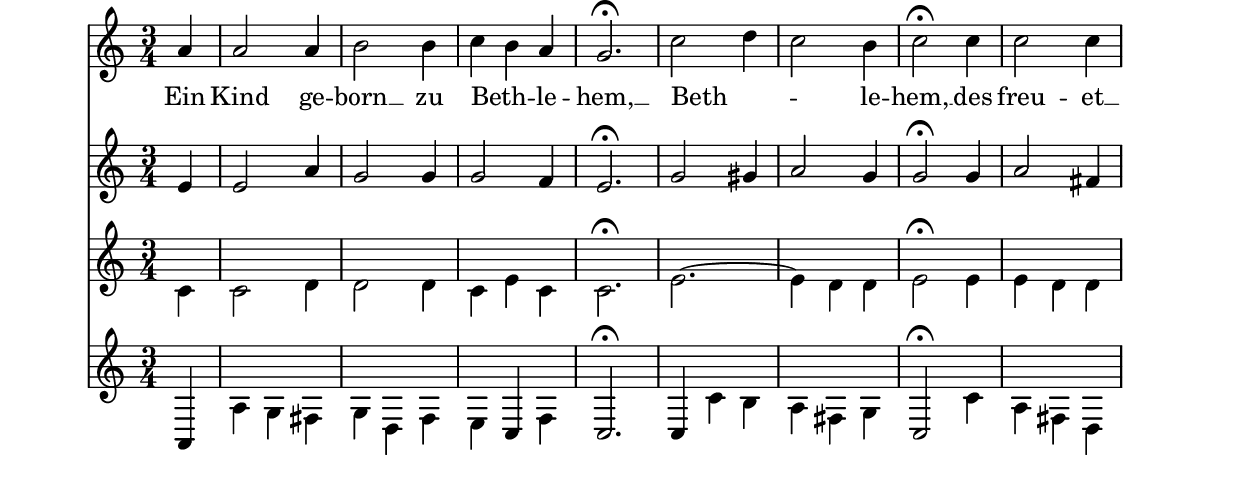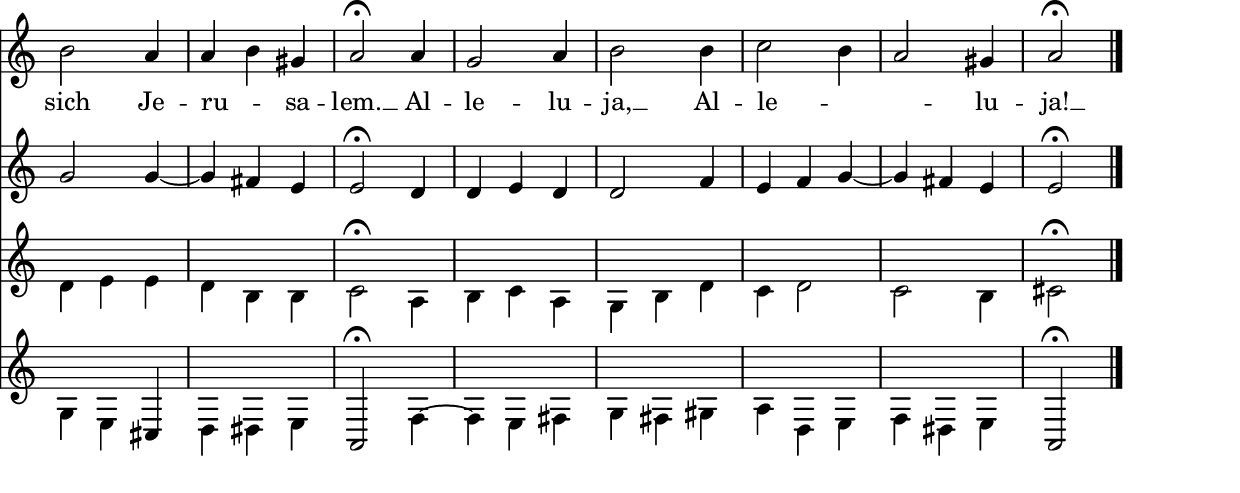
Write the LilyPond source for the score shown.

\version "2.22" 
\include "lilypond-book-preamble.ly"
    
color = #(define-music-function (parser location color) (string?) #{
        \once \override NoteHead #'color = #(x11-color color)
        \once \override Stem #'color = #(x11-color color)
        \once \override Rest #'color = #(x11-color color)
        \once \override Beam #'color = #(x11-color color)
     #})
    
\header { 
 title = "bwv65.2.mxl"   
  
  } 
 
\score  { 
 
      << \new Staff  = Soprano { \partial 32*8 
             \break
             \key c \major 
             \time 3/4
             \once \override Stem #'direction = #UP 
             a' 4  
             \bar "|"  %{ end measure 0 %} 
             \once \override Stem #'direction = #UP 
             a' 2  
             \once \override Stem #'direction = #UP 
             a' 4  
             \bar "|"  %{ end measure 1 %} 
             \once \override Stem #'direction = #DOWN 
             b' 2  
             \once \override Stem #'direction = #DOWN 
             b' 4  
             \bar "|"  %{ end measure 2 %} 
             \once \override Stem #'direction = #DOWN 
             c'' 4  
             \once \override Stem #'direction = #DOWN 
             b' 4  
             \once \override Stem #'direction = #UP 
             a' 4  
             \bar "|"  %{ end measure 3 %} 
             \once \override Stem #'direction = #UP 
             g' 2.  \fermata  
             \bar "|"  %{ end measure 4 %} 
             \once \override Stem #'direction = #DOWN 
             c'' 2  
             \once \override Stem #'direction = #DOWN 
             d'' 4  
             \bar "|"  %{ end measure 5 %} 
             \once \override Stem #'direction = #DOWN 
             c'' 2  
             \once \override Stem #'direction = #DOWN 
             b' 4  
             \bar "|"  %{ end measure 6 %} 
             \once \override Stem #'direction = #DOWN 
             c'' 2  \fermata  
             \once \override Stem #'direction = #DOWN 
             c'' 4  
             \bar "|"  %{ end measure 7 %} 
             \once \override Stem #'direction = #DOWN 
             c'' 2  
             \once \override Stem #'direction = #DOWN 
             c'' 4  
             \bar "|"  %{ end measure 8 %} 
             \break
             \once \override Stem #'direction = #DOWN 
             b' 2  
             \once \override Stem #'direction = #UP 
             a' 4  
             \bar "|"  %{ end measure 9 %} 
             \once \override Stem #'direction = #UP 
             a' 4  
             \once \override Stem #'direction = #DOWN 
             b' 4  
             \once \override Stem #'direction = #UP 
             gis' 4  
             \bar "|"  %{ end measure 10 %} 
             \once \override Stem #'direction = #UP 
             a' 2  \fermata  
             \once \override Stem #'direction = #UP 
             a' 4  
             \bar "|"  %{ end measure 11 %} 
             \once \override Stem #'direction = #UP 
             g' 2  
             \once \override Stem #'direction = #UP 
             a' 4  
             \bar "|"  %{ end measure 12 %} 
             \once \override Stem #'direction = #DOWN 
             b' 2  
             \once \override Stem #'direction = #DOWN 
             b' 4  
             \bar "|"  %{ end measure 13 %} 
             \once \override Stem #'direction = #DOWN 
             c'' 2  
             \once \override Stem #'direction = #DOWN 
             b' 4  
             \bar "|"  %{ end measure 14 %} 
             \once \override Stem #'direction = #UP 
             a' 2  
             \once \override Stem #'direction = #UP 
             gis' 4  
             \bar "|"  %{ end measure 15 %} 
             \once \override Stem #'direction = #UP 
             a' 2  \fermata  
             \bar "|."  %{ end measure 16 %} 
              } 
            
\addlyrics { \set alignBelowContext = #"Soprano"  
              "Ein" 
              "Kind" 
              "ge" -- 
              "born"__ 
              "zu" 
              "Beth" -- 
               _  
              "le" -- 
              "hem,"__ 
              "Beth" -- 
               _  
               _  
              "le" -- 
              "hem,"__ 
              "des" 
              "freu" -- 
              "et"__ 
              "sich" 
              "Je" -- 
              "ru" -- 
               _  
              "sa" -- 
              "lem."__ 
              "Al" -- 
              "le" -- 
              "lu" -- 
              "ja,"__ 
              "Al" -- 
              "le" -- 
               _  
               _  
              "lu" -- 
              "ja!"__ 
               } 
              
       \new Staff  = Alto { \partial 32*8 
             \break
             \key c \major 
             \time 3/4
             \once \override Stem #'direction = #UP 
             e' 4  
             \bar "|"  %{ end measure 0 %} 
             \once \override Stem #'direction = #UP 
             e' 2  
             \once \override Stem #'direction = #UP 
             a' 4  
             \bar "|"  %{ end measure 1 %} 
             \once \override Stem #'direction = #UP 
             g' 2  
             \once \override Stem #'direction = #UP 
             g' 4  
             \bar "|"  %{ end measure 2 %} 
             \once \override Stem #'direction = #UP 
             g' 2  
             \once \override Stem #'direction = #UP 
             f' 4  
             \bar "|"  %{ end measure 3 %} 
             \once \override Stem #'direction = #UP 
             e' 2.  \fermata  
             \bar "|"  %{ end measure 4 %} 
             \once \override Stem #'direction = #UP 
             g' 2  
             \once \override Stem #'direction = #UP 
             gis' 4  
             \bar "|"  %{ end measure 5 %} 
             \once \override Stem #'direction = #UP 
             a' 2  
             \once \override Stem #'direction = #UP 
             g' 4  
             \bar "|"  %{ end measure 6 %} 
             \once \override Stem #'direction = #UP 
             g' 2  \fermata  
             \once \override Stem #'direction = #UP 
             g' 4  
             \bar "|"  %{ end measure 7 %} 
             \once \override Stem #'direction = #UP 
             a' 2  
             \once \override Stem #'direction = #UP 
             fis' 4  
             \bar "|"  %{ end measure 8 %} 
             \break
             \once \override Stem #'direction = #UP 
             g' 2  
             \once \override Stem #'direction = #UP 
             g' 4  ~  
             \bar "|"  %{ end measure 9 %} 
             \once \override Stem #'direction = #UP 
             g' 4  
             \once \override Stem #'direction = #UP 
             fis' 4  
             \once \override Stem #'direction = #UP 
             e' 4  
             \bar "|"  %{ end measure 10 %} 
             \once \override Stem #'direction = #UP 
             e' 2  \fermata  
             \once \override Stem #'direction = #UP 
             d' 4  
             \bar "|"  %{ end measure 11 %} 
             \once \override Stem #'direction = #UP 
             d' 4  
             \once \override Stem #'direction = #UP 
             e' 4  
             \once \override Stem #'direction = #UP 
             d' 4  
             \bar "|"  %{ end measure 12 %} 
             \once \override Stem #'direction = #UP 
             d' 2  
             \once \override Stem #'direction = #UP 
             f' 4  
             \bar "|"  %{ end measure 13 %} 
             \once \override Stem #'direction = #UP 
             e' 4  
             \once \override Stem #'direction = #UP 
             f' 4  
             \once \override Stem #'direction = #UP 
             g' 4  ~  
             \bar "|"  %{ end measure 14 %} 
             \once \override Stem #'direction = #UP 
             g' 4  
             \once \override Stem #'direction = #UP 
             fis' 4  
             \once \override Stem #'direction = #UP 
             e' 4  
             \bar "|"  %{ end measure 15 %} 
             \once \override Stem #'direction = #UP 
             e' 2  \fermata  
             \bar "|."  %{ end measure 16 %} 
              } 
            
 
       \new Staff  = Tenor { \partial 32*8 
             \break
             \key c \major 
             \time 3/4
             \once \override Stem #'direction = #DOWN 
             c' 4  
             \bar "|"  %{ end measure 0 %} 
             \once \override Stem #'direction = #DOWN 
             c' 2  
             \once \override Stem #'direction = #DOWN 
             d' 4  
             \bar "|"  %{ end measure 1 %} 
             \once \override Stem #'direction = #DOWN 
             d' 2  
             \once \override Stem #'direction = #DOWN 
             d' 4  
             \bar "|"  %{ end measure 2 %} 
             \once \override Stem #'direction = #DOWN 
             c' 4  
             \once \override Stem #'direction = #DOWN 
             e' 4  
             \once \override Stem #'direction = #DOWN 
             c' 4  
             \bar "|"  %{ end measure 3 %} 
             \once \override Stem #'direction = #DOWN 
             c' 2.  \fermata  
             \bar "|"  %{ end measure 4 %} 
             \once \override Stem #'direction = #DOWN 
             e' 2.  ~  
             \bar "|"  %{ end measure 5 %} 
             \once \override Stem #'direction = #DOWN 
             e' 4  
             \once \override Stem #'direction = #DOWN 
             d' 4  
             \once \override Stem #'direction = #DOWN 
             d' 4  
             \bar "|"  %{ end measure 6 %} 
             \once \override Stem #'direction = #DOWN 
             e' 2  \fermata  
             \once \override Stem #'direction = #DOWN 
             e' 4  
             \bar "|"  %{ end measure 7 %} 
             \once \override Stem #'direction = #DOWN 
             e' 4  
             \once \override Stem #'direction = #DOWN 
             d' 4  
             \once \override Stem #'direction = #DOWN 
             d' 4  
             \bar "|"  %{ end measure 8 %} 
             \break
             \once \override Stem #'direction = #DOWN 
             d' 4  
             \once \override Stem #'direction = #DOWN 
             e' 4  
             \once \override Stem #'direction = #DOWN 
             e' 4  
             \bar "|"  %{ end measure 9 %} 
             \once \override Stem #'direction = #DOWN 
             d' 4  
             \once \override Stem #'direction = #DOWN 
             b 4  
             \once \override Stem #'direction = #DOWN 
             b 4  
             \bar "|"  %{ end measure 10 %} 
             \once \override Stem #'direction = #DOWN 
             c' 2  \fermata  
             \once \override Stem #'direction = #DOWN 
             a 4  
             \bar "|"  %{ end measure 11 %} 
             \once \override Stem #'direction = #DOWN 
             b 4  
             \once \override Stem #'direction = #DOWN 
             c' 4  
             \once \override Stem #'direction = #DOWN 
             a 4  
             \bar "|"  %{ end measure 12 %} 
             \once \override Stem #'direction = #DOWN 
             g 4  
             \once \override Stem #'direction = #DOWN 
             b 4  
             \once \override Stem #'direction = #DOWN 
             d' 4  
             \bar "|"  %{ end measure 13 %} 
             \once \override Stem #'direction = #DOWN 
             c' 4  
             \once \override Stem #'direction = #DOWN 
             d' 2  
             \bar "|"  %{ end measure 14 %} 
             \once \override Stem #'direction = #DOWN 
             c' 2  
             \once \override Stem #'direction = #DOWN 
             b 4  
             \bar "|"  %{ end measure 15 %} 
             \once \override Stem #'direction = #DOWN 
             cis' 2  \fermata  
             \bar "|."  %{ end measure 16 %} 
              } 
            
 
       \new Staff  = Bass { \partial 32*8 
             \break
             \key c \major 
             \time 3/4
             \once \override Stem #'direction = #UP 
             a, 4  
             \bar "|"  %{ end measure 0 %} 
             \once \override Stem #'direction = #DOWN 
             a 4  
             \once \override Stem #'direction = #DOWN 
             g 4  
             \once \override Stem #'direction = #DOWN 
             fis 4  
             \bar "|"  %{ end measure 1 %} 
             \once \override Stem #'direction = #DOWN 
             g 4  
             \once \override Stem #'direction = #DOWN 
             d 4  
             \once \override Stem #'direction = #DOWN 
             f 4  
             \bar "|"  %{ end measure 2 %} 
             \once \override Stem #'direction = #DOWN 
             e 4  
             \once \override Stem #'direction = #UP 
             c 4  
             \once \override Stem #'direction = #DOWN 
             f 4  
             \bar "|"  %{ end measure 3 %} 
             \once \override Stem #'direction = #UP 
             c 2.  \fermata  
             \bar "|"  %{ end measure 4 %} 
             \once \override Stem #'direction = #UP 
             c 4  
             \once \override Stem #'direction = #DOWN 
             c' 4  
             \once \override Stem #'direction = #DOWN 
             b 4  
             \bar "|"  %{ end measure 5 %} 
             \once \override Stem #'direction = #DOWN 
             a 4  
             \once \override Stem #'direction = #DOWN 
             fis 4  
             \once \override Stem #'direction = #DOWN 
             g 4  
             \bar "|"  %{ end measure 6 %} 
             \once \override Stem #'direction = #UP 
             c 2  \fermata  
             \once \override Stem #'direction = #DOWN 
             c' 4  
             \bar "|"  %{ end measure 7 %} 
             \once \override Stem #'direction = #DOWN 
             a 4  
             \once \override Stem #'direction = #DOWN 
             fis 4  
             \once \override Stem #'direction = #DOWN 
             d 4  
             \bar "|"  %{ end measure 8 %} 
             \break
             \once \override Stem #'direction = #DOWN 
             g 4  
             \once \override Stem #'direction = #DOWN 
             e 4  
             \once \override Stem #'direction = #UP 
             cis 4  
             \bar "|"  %{ end measure 9 %} 
             \once \override Stem #'direction = #DOWN 
             d 4  
             \once \override Stem #'direction = #DOWN 
             dis 4  
             \once \override Stem #'direction = #DOWN 
             e 4  
             \bar "|"  %{ end measure 10 %} 
             \once \override Stem #'direction = #UP 
             a, 2  \fermata  
             \once \override Stem #'direction = #DOWN 
             f 4  ~  
             \bar "|"  %{ end measure 11 %} 
             \once \override Stem #'direction = #DOWN 
             f 4  
             \once \override Stem #'direction = #DOWN 
             e 4  
             \once \override Stem #'direction = #DOWN 
             fis 4  
             \bar "|"  %{ end measure 12 %} 
             \once \override Stem #'direction = #DOWN 
             g 4  
             \once \override Stem #'direction = #DOWN 
             fis 4  
             \once \override Stem #'direction = #DOWN 
             gis 4  
             \bar "|"  %{ end measure 13 %} 
             \once \override Stem #'direction = #DOWN 
             a 4  
             \once \override Stem #'direction = #DOWN 
             d 4  
             \once \override Stem #'direction = #DOWN 
             e 4  
             \bar "|"  %{ end measure 14 %} 
             \once \override Stem #'direction = #DOWN 
             f 4  
             \once \override Stem #'direction = #DOWN 
             dis 4  
             \once \override Stem #'direction = #DOWN 
             e 4  
             \bar "|"  %{ end measure 15 %} 
             \once \override Stem #'direction = #UP 
             a, 2  \fermata  
             \bar "|."  %{ end measure 16 %} 
              } 
            
 
        >>
      
  } 
 
\paper { }
\layout {
  \context {
    \RemoveEmptyStaffContext
    \override VerticalAxisGroup #'remove-first = ##t
  }
 }
 
